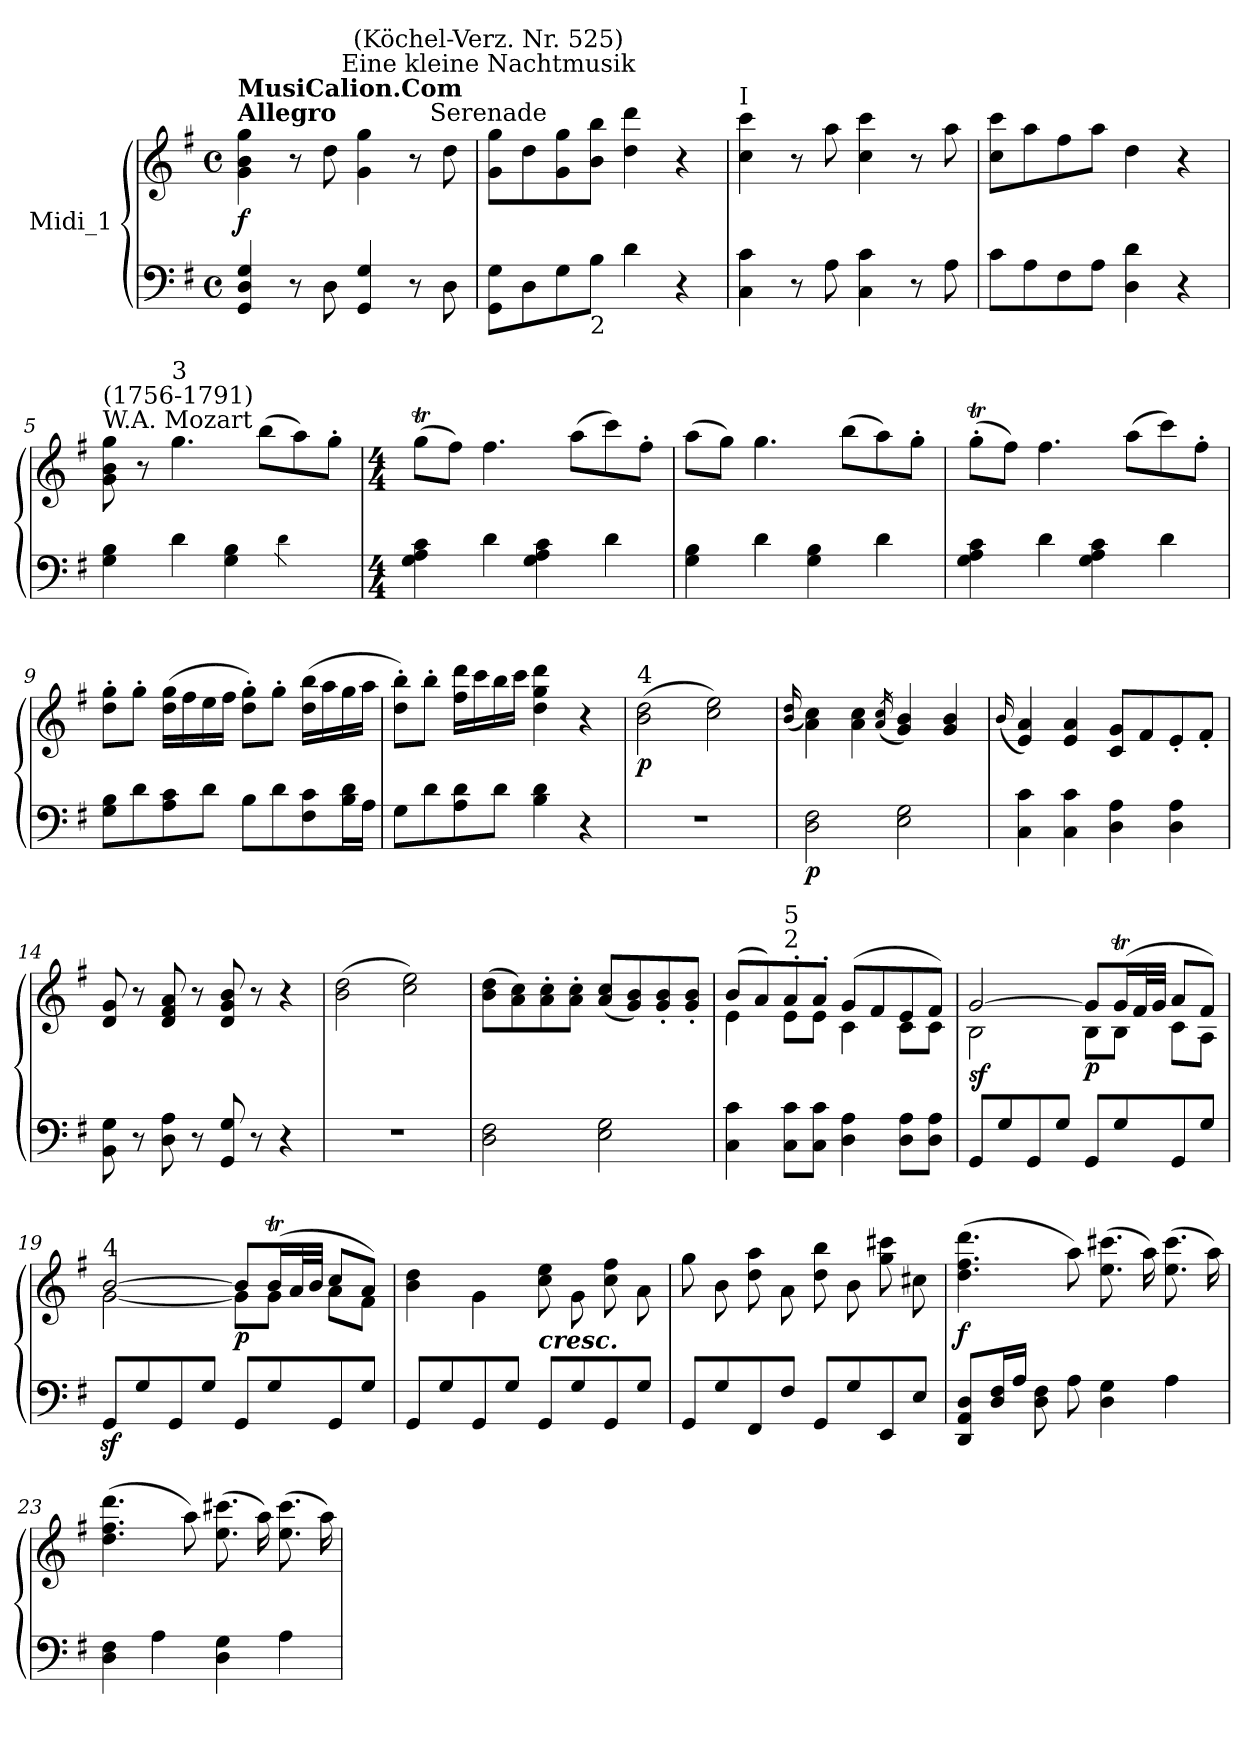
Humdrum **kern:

**kern	**kern	**dynam
*part1	*part1	*part1
*staff2	*staff1	*staff1/2
*I"Midi_1	*	*
*clefF4	*clefG2	*
*k[f#]	*k[f#]	*
*G:	*G:	*
*M4/4	*M4/4	*
*met(c)	*met(c)	*
=1	=1	=1
!	!LO:TX:a:B:t=Allegro	!
!	!LO:TX:a:B:t=MusiCalion.Com	!
!	!	!LO:DY:b
4GG 4D 4G	4g 4b 4gg	f
8r	8r	.
8D	8dd	.
4GG 4G	4g 4gg	.
8r	8r	.
8D	8dd	.
=2	=2	=2
!	!LO:TX:a:cj:t=Eine kleine Nachtmusik	!
!	!LO:TX:a:cj:t=Serenade	!
!	!LO:TX:a:cj:t=(Köchel-Verz. Nr. 525)	!
8GG 8GL	8g 8ggL	.
8D	8dd	.
8G	8g 8gg	.
!LO:TX:b:t=2	!	!
8BJ	8b 8bbJ	.
4d	4dd 4ddd	.
4r	4r	.
=3	=3	=3
!	!LO:TX:a:t=I	!
4C 4c	4cc 4ccc	.
8r	8r	.
8A	8aa	.
4C 4c	4cc 4ccc	.
8r	8r	.
8A	8aa	.
=4	=4	=4
8cL	8cc 8cccL	.
8A	8aa	.
8F#	8ff#	.
8AJ	8aaJ	.
4D 4d	4dd	.
4r	4r	.
=5	=5	=5
!	!LO:TX:a:t=W.A. Mozart	!
!	!LO:TX:a:t=(1756-1791)	!
4G\ 4B\	8g 8b 8gg	.
.	8r	.
!	!LO:TX:a:t=3	!
4d\	4.gg	.
4G\ 4B\	.	.
.	(>8bbL	.
4qd\	.	.
4ryy	8aa)	.
.	8gg'J	.
!!LO:LB:g=z
=6	=6	=6
*M4/4	*M4/4	*
4G\ 4A\ 4c\	(>8ggTL	.
.	8ff#J)	.
4d\	4.ff#	.
4G\ 4A\ 4c\	.	.
.	(>8aaL	.
4d\	8ccc)	.
.	8ff#'J	.
=7	=7	=7
4G\ 4B\	(>8aaL	.
.	8ggJ)	.
4d\	4.gg	.
4G\ 4B\	.	.
.	(>8bbL	.
4d\	8aa)	.
.	8gg'J	.
=8	=8	=8
4G\ 4A\ 4c\	(>8ggT'L	.
.	8ff#J)	.
4d\	4.ff#	.
4G\ 4A\ 4c\	.	.
.	(>8aaL	.
4d\	8ccc)	.
.	8ff#'J	.
=9	=9	=9
8G 8BL	8dd' 8gg'L	.
8d	8gg'J	.
8A 8c	(>16dd 16ggLL	.
.	16ff#	.
8dJ	16ee	.
.	16ff#JJ	.
8BL	8dd' 8gg'L)	.
8d	8gg'J	.
(>8F# 8c	(>16dd 16bbLL	.
.	16aa	.
16B 16dL	16gg	.
16AJJ	16aaJJ	.
=10	=10	=10
8GL	8dd' 8bb'L)	.
8d	8bb'J	.
8A 8d	16ff# 16dddLL	.
.	16ccc	.
8dJ	16bb	.
.	16cccJJ	.
4B 4d	4dd 4gg 4ddd)	.
4r	4r	.
!!LO:LB:g=z
=11	=11	=11
!	!LO:TX:a:t=4	!
!	!	!LO:DY:b
1r	(>2b 2dd	p
.	2cc 2ee)	.
=12	=12	=12
.	(16qqb/ 16qqdd/	.
!	!	!LO:DY:b=2
2D 2F#	4a 4cc)	p
.	4a 4cc	.
.	(16qa/ 16qcc/	.
2E 2G	4g 4b)	.
.	4g 4b	.
=13	=13	=13
.	(16qqb/	.
4C 4c	4e 4a)	.
4C 4c	4e 4a	.
4D 4A	8c 8gL	.
.	8f#	.
4D 4A	8e'	.
.	8f#'J	.
=14	=14	=14
8BB 8G	8d 8g	.
8r	8r	.
8D 8A	8d 8f# 8a	.
8r	8r	.
8GG 8G	8d 8g 8b	.
8r	8r	.
4r	4r	.
=15	=15	=15
1r	(>2b 2dd	.
.	2cc 2ee)	.
=16	=16	=16
2D 2F#	(>8b 8ddL	.
.	8a 8cc)	.
.	8a' 8cc'	.
.	8a' 8cc'J	.
2E 2G	(<8a 8ccL	.
.	8g 8b)	.
.	8g' 8b'	.
.	8g' 8b'J	.
!!LO:LB:g=z
=17	=17	=17
*	*^	*
4C 4c	(>8b/L	4e\	.
.	8a/)	.	.
!	!LO:TX:a:t=2	!	!
!	!LO:TX:a:t=5	!	!
8C 8cL	8a'/	8e\L	.
8C 8cJ	8a'/J	8e\J	.
4D 4A	(>8g/L	4c\	.
.	8f#/	.	.
8D 8AL	8e/	8c\L	.
8D 8AJ	8f#/J)	8c\J	.
=18	=18	=18	=18
!	!	!	!LO:DY:b
8GGL	[2g/	2B\	sf
8G	.	.	.
8GG	.	.	.
8GJ	.	.	.
!	!	!	!LO:DY:b
8GGL	8g/L]	8B\L	p
8G	(>16gT/L	8B\J	.
.	32f#/L	.	.
.	32g/JJJ	.	.
8GG	8a/L	8c\L	.
8GJ	8f#/J)	8A\J	.
=19	=19	=19	=19
!	!LO:TX:a:t=4	!	!
8GGz>L	[2b/	[2g\	.
8G	.	.	.
8GG	.	.	.
8GJ	.	.	.
!	!	!	!LO:DY:b
8GGL	8b/L]	8g\L]	p
8G	(>16bt/L	8g\J	.
.	32a/L	.	.
.	32b/JJJ	.	.
8GG	8cc/L	8a\L	.
8GJ	8a/J)	8f#\J	.
=20	=20	=20	=20
8GGL	4b\ 4dd\	2ryy	.
8G	.	.	.
8GG	4g\	.	.
8GJ	.	.	.
!	!LO:TX:b:Bi:t=cresc.	!	!
8GGL	8cc\ 8ee\	2ryy	.
8G	8g\	.	.
8GG	8cc\ 8ff#\	.	.
8GJ	8a\	.	.
!!LO:LB:g=z	!!
=21	=21	=21	=21
8GGL	8gg\	2ryy	.
8G	8b\	.	.
8FF#	8dd\ 8aa\	.	.
8F#J	8a\	.	.
8GGL	8dd\ 8bb\	2ryy	.
8G	8b\	.	.
8EE	8gg\ 8ccc#X\	.	.
8EJ	8cc#X\	.	.
=22	=22	=22	=22
!	!	!	!LO:DY:a=2
8DD 8AA 8DL	(>4.dd\ 4.ff#\ 4.ddd\	2ryy	f
16D 16F#L	.	.	.
16AJJ	.	.	.
8D\ 8F#\	.	.	.
8A\	8aa\)	.	.
4D\ 4G\	(>8.ee\ 8.ccc#X\L	2ryy	.
.	16aa\L)	.	.
4A\	(>8.ee\ 8.ccc#\	.	.
.	16aa\J)	.	.
=23	=23	=23	=23
4D\ 4F#\	(>4.dd\ 4.ff#\ 4.ddd\	2ryy	.
4A\	.	.	.
.	8aa\)	.	.
4D\ 4G\	(>8.ee\ 8.ccc#X\L	2ryy	.
.	16aa\L)	.	.
4A\	(>8.ee\ 8.ccc#\	.	.
.	16aa\J)	.	.
*	*v	*v	*
=	=	=
*-	*-	*-
